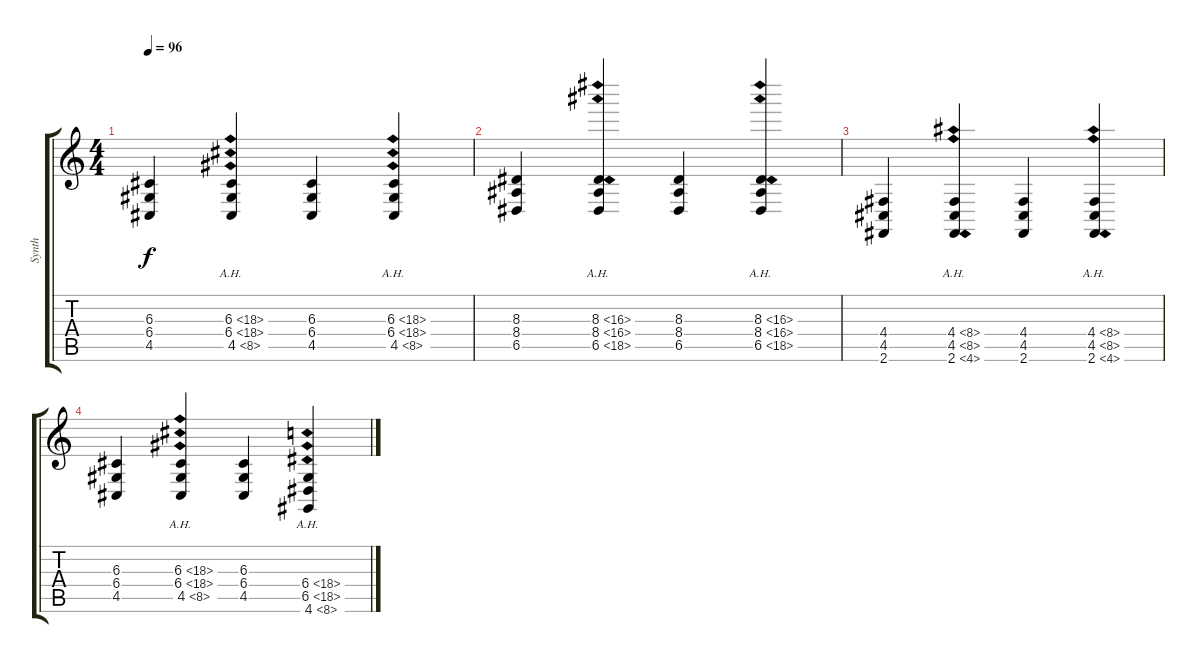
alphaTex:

\track ("Synth" "Synth") {instrument lead1square}
\staff {score tabs}
\tuning (E4 B3 G3 D3 A2 E2) {hide}
\ts (4 4)
\tempo 96
\clef g2
\ks c
(6.3 6.4 4.5).4{dy f} (6.3{ah 12} 6.4{ah 12} 4.5{ah 4}).4 (6.3 6.4 4.5).4 (6.3{ah 12} 6.4{ah 12} 4.5{ah 4}).4 |
(8.3 8.4 6.5).4 (8.3{ah 8} 8.4{ah 8} 6.5{ah 12}).4 (8.3 8.4 6.5).4 (8.3{ah 8} 8.4{ah 8} 6.5{ah 12}).4 |
(4.4 4.5 2.6).4 (4.4{ah 4} 4.5{ah 4} 2.6{ah 2}).4 (4.4 4.5 2.6).4 (4.4{ah 4} 4.5{ah 4} 2.6{ah 2}).4 |
(6.3 6.4 4.5).4 (6.3{ah 12} 6.4{ah 12} 4.5{ah 4}).4 (6.3 6.4 4.5).4 (6.4{ah 12} 6.5{ah 12} 4.6{ah 4}).4
